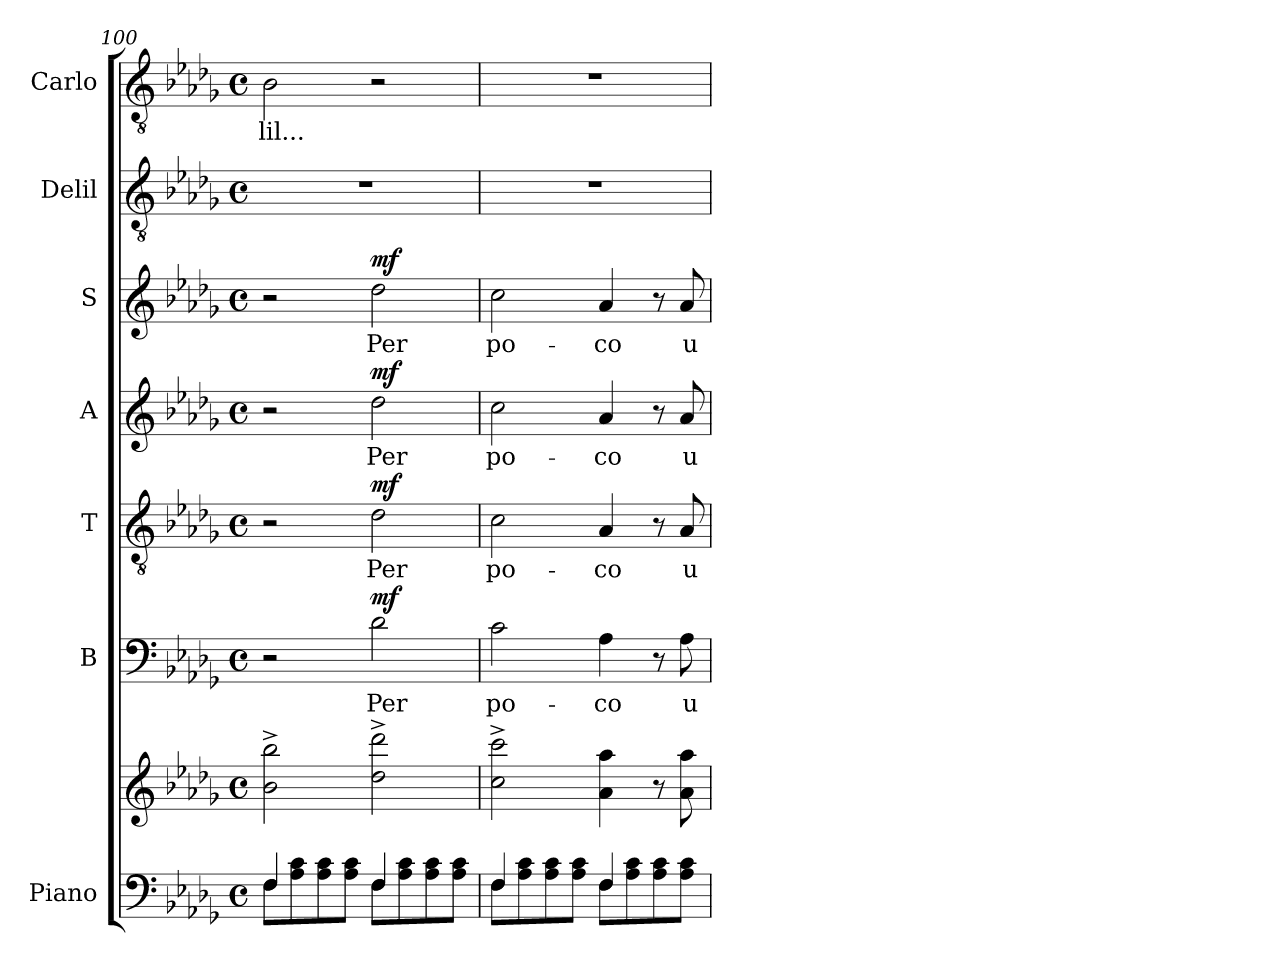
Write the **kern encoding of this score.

**kern	**kern	**dynam	**kern	**text	**dynam	**kern	**text	**dynam	**kern	**text	**dynam	**kern	**text	**dynam	**kern	**kern	**text
*part7	*part7	*part7	*part6	*part6	*part6	*part5	*part5	*part5	*part4	*part4	*part4	*part3	*part3	*part3	*part2	*part1	*part1
*staff8	*staff7	*staff7/8	*staff6	*staff6	*staff6	*staff5	*staff5	*staff5	*staff4	*staff4	*staff4	*staff3	*staff3	*staff3	*staff2	*staff1	*staff1
*I"Piano	*	*	*I"B	*	*	*I"T	*	*	*I"A	*	*	*I"S	*	*	*I"Delil	*I"Carlo	*
*I'Pno	*	*	*I'B	*	*	*I'T	*	*	*I'A	*	*	*I'S	*	*	*	*	*
*clefF4	*clefG2	*	*clefF4	*	*	*clefGv2	*	*	*clefG2	*	*	*clefG2	*	*	*clefGv2	*clefGv2	*
*k[b-e-a-d-g-]	*k[b-e-a-d-g-]	*	*k[b-e-a-d-g-]	*	*	*k[b-e-a-d-g-]	*	*	*k[b-e-a-d-g-]	*	*	*k[b-e-a-d-g-]	*	*	*k[b-e-a-d-g-]	*k[b-e-a-d-g-]	*
*M4/4	*M4/4	*	*M4/4	*	*	*M4/4	*	*	*M4/4	*	*	*M4/4	*	*	*M4/4	*M4/4	*
*met(c)	*met(c)	*	*met(c)	*	*	*met(c)	*	*	*met(c)	*	*	*met(c)	*	*	*met(c)	*met(c)	*
=100	=100	=100	=100	=100	=100	=100	=100	=100	=100	=100	=100	=100	=100	=100	=100	=100	=100
*^	*	*	*	*	*	*	*	*	*	*	*	*	*	*	*	*	*
4F/	8F\L	2b-\^ 2bb-\^	.	2r	.	.	2r	.	.	2r	.	.	2r	.	.	1r	2B-\	-lil...
.	8A-\ 8c\	.	.	.	.	.	.	.	.	.	.	.	.	.	.	.	.	.
4reyy	8A-\ 8c\	.	.	.	.	.	.	.	.	.	.	.	.	.	.	.	.	.
.	8A-\ 8c\J	.	.	.	.	.	.	.	.	.	.	.	.	.	.	.	.	.
!	!	!	!LO:DY:b=2	!	!	!	!	!	!	!	!	!	!	!	!	!	!	!
!	!	!	!LO:DY:n=1:b	!	!	!LO:DY:a	!	!	!LO:DY:a	!	!	!LO:DY:a	!	!	!LO:DY:a	!	!	!
4F/	8F\L	2dd-\^ 2ddd-\^	mp mp	2d-\	Per	mf	2d-\	Per	mf	2dd-\	Per	mf	2dd-\	Per	mf	.	2r	.
.	8A-\ 8c\	.	.	.	.	.	.	.	.	.	.	.	.	.	.	.	.	.
4reyy	8A-\ 8c\	.	.	.	.	.	.	.	.	.	.	.	.	.	.	.	.	.
.	8A-\ 8c\J	.	.	.	.	.	.	.	.	.	.	.	.	.	.	.	.	.
=101	=101	=101	=101	=101	=101	=101	=101	=101	=101	=101	=101	=101	=101	=101	=101	=101	=101	=101
4F/	8F\L	2cc\^ 2ccc\^	.	2c\	po-	.	2c\	po-	.	2cc\	po-	.	2cc\	po-	.	1r	1r	.
.	8A-\ 8c\	.	.	.	.	.	.	.	.	.	.	.	.	.	.	.	.	.
4reyy	8A-\ 8c\	.	.	.	.	.	.	.	.	.	.	.	.	.	.	.	.	.
.	8A-\ 8c\J	.	.	.	.	.	.	.	.	.	.	.	.	.	.	.	.	.
4F/	8F\L	4a-\ 4aa-\	.	4A-\	-co	.	4A-/	-co	.	4a-/	-co	.	4a-/	-co	.	.	.	.
.	8A-\ 8c\	.	.	.	.	.	.	.	.	.	.	.	.	.	.	.	.	.
4reyy	8A-\ 8c\	8r	.	8r	.	.	8r	.	.	8r	.	.	8r	.	.	.	.	.
.	8A-\ 8c\J	8a-\ 8aa-\	.	8A-\	u-	.	8A-/	u-	.	8a-/	u-	.	8a-/	u-	.	.	.	.
*v	*v	*	*	*	*	*	*	*	*	*	*	*	*	*	*	*	*	*
=	=	=	=	=	=	=	=	=	=	=	=	=	=	=	=	=	=
*-	*-	*-	*-	*-	*-	*-	*-	*-	*-	*-	*-	*-	*-	*-	*-	*-	*-
